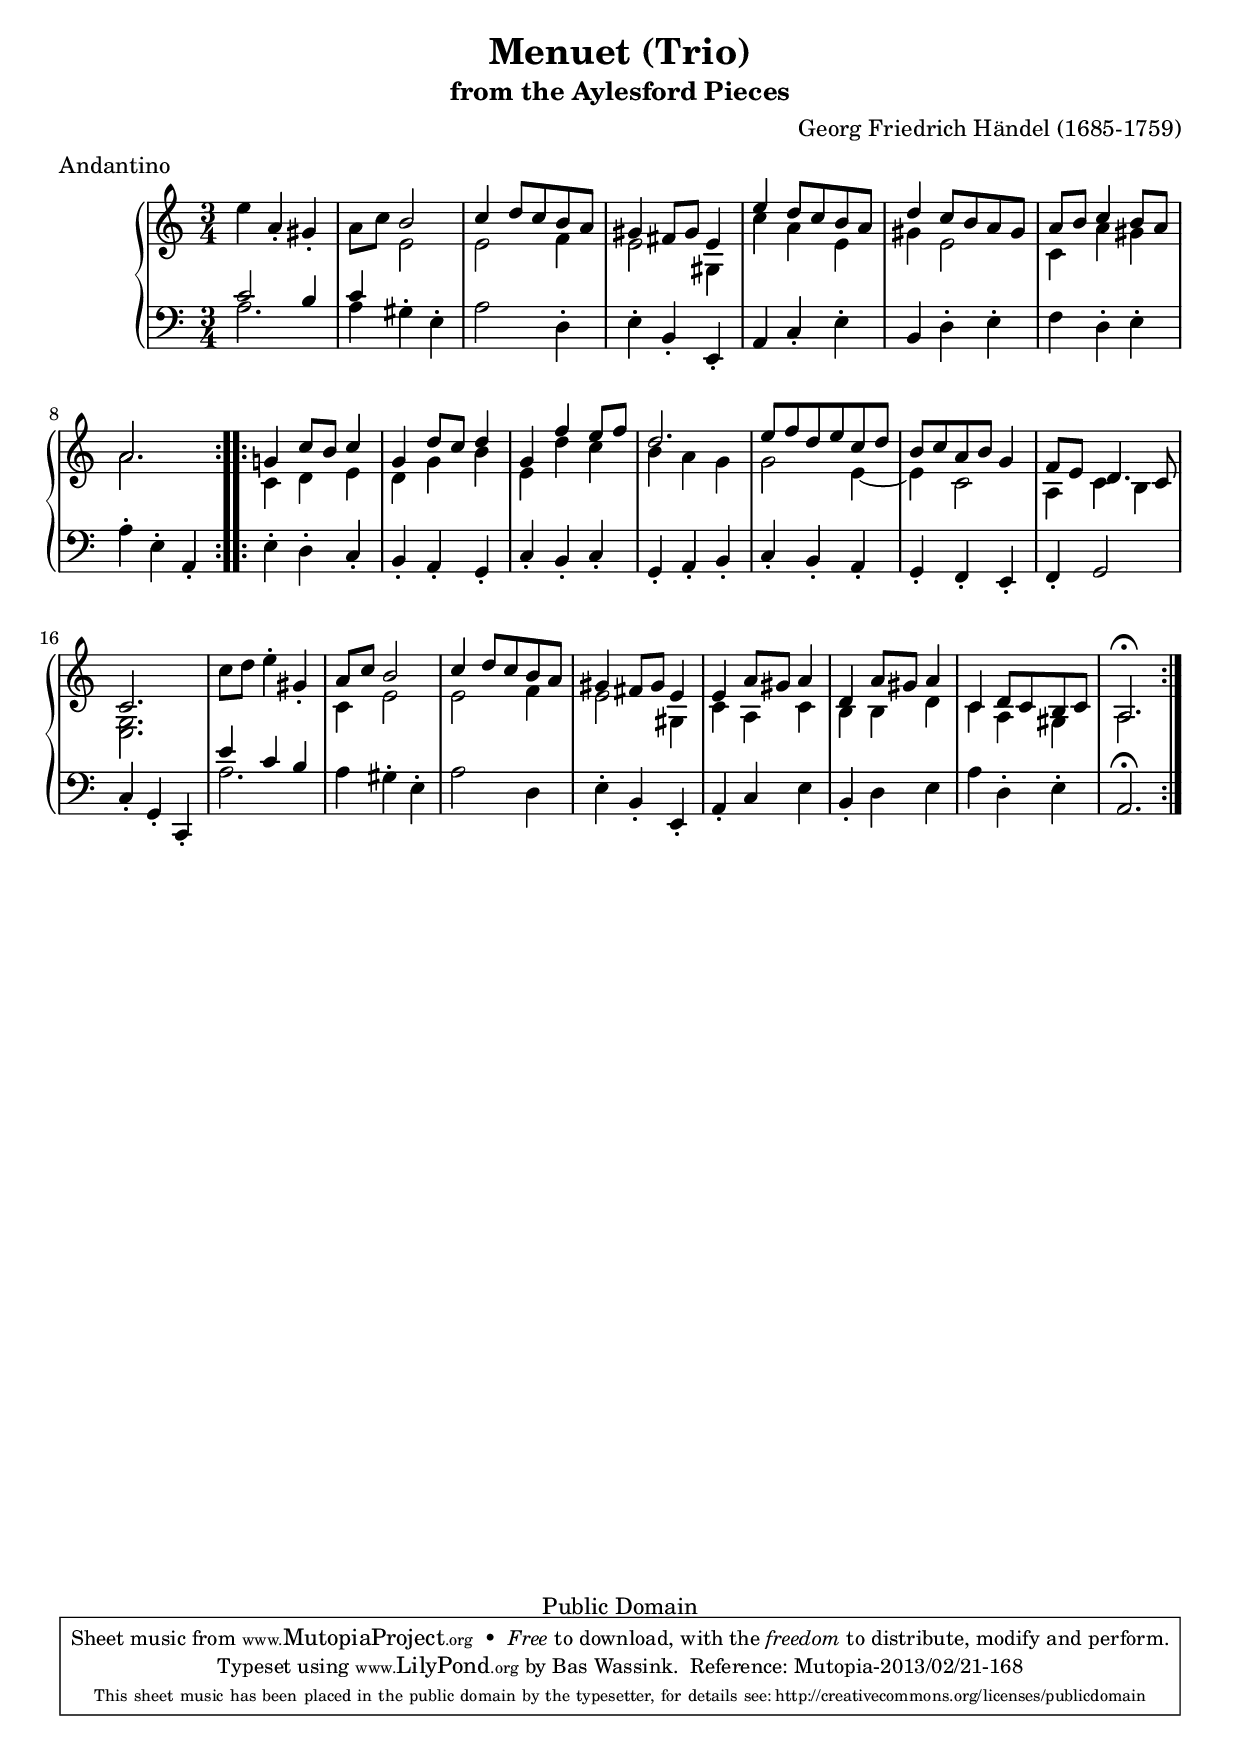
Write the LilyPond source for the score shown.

\version "2.16.1"
#(set-global-staff-size 20)
\header {
  title             = "Menuet (Trio)"
  subtitle          = "from the Aylesford Pieces"
  composer          = "Georg Friedrich Händel (1685-1759)"
  meter             = "Andantino"
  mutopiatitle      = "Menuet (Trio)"
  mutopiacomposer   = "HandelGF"
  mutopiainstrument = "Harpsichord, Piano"
  date              = "18th Century"
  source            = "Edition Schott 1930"
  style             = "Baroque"
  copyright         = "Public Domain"
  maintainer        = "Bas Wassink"
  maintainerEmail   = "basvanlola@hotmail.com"

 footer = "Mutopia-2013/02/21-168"
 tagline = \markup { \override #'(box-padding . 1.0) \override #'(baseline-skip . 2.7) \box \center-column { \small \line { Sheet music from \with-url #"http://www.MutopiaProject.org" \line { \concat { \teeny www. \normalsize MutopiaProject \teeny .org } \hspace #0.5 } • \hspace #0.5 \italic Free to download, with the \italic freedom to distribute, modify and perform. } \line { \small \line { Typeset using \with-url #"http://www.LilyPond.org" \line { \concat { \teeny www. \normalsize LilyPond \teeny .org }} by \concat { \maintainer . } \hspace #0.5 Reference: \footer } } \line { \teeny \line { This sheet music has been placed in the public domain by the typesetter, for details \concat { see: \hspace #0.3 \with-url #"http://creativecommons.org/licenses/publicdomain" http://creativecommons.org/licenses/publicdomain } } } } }
  }

Global =  {\key a\minor \time 3/4}


MDI =  \relative c'' {
  \repeat volta 2 {
  \oneVoice e4 a,-. gis-.
  a8 c \voiceOne b2
  c4 d8 c b a
  gis4 fis8 gis e4
  
  e' d8 c b a
  d4 c8 b a gis
  a b c4 b8 a
  a2.
  }
  
  \repeat volta 2 {
  g!4 c8 b c4
  g d'8 c d4
  g, f' e8 f
  d2.
  
  e8 f d e c d
  b c a b g4
  f8 e d4. c8
  c2.
  
  \oneVoice c'8 d e4-. gis,-.
  \voiceOne a8 c b2
  c4 d8 c b a
  gis4 fis8 gis e4
  
  e a8 gis a4
  d, a'8 gis a4
  c, d8 c b c
  a2.\fermata 
  }
  }
MDII =  \relative c' {
  s2.
  s4 e2
  e f4
  e2 gis,4
  
  c' a e
  gis e2
  c4 a' gis
  a2.
  
  c,4 d e
  d g b
  e, d' c
  b a g
  
  g2 e4 ~
  e c2
  a4 c b
  <e, g>2.
  
  s2.
  c'4 e2
  e f4
  e2 gis,4
  
  c a c
  b b d
  c a gis
  a2.
  }

MSI =  \relative c' {
  <<{
    c2 b4 |
    c
  } \\ {
    a2. |
    a4
  }>> gis-. e-. |
  a2 d,4-.
  e-. b-. e,-.
  
  a c-. e-.
  b d-. e-.
  f d-. e-.
  a-. e-. a,-.
  
  e'4-. d-. c-.
  b-. a-. g-.
  c-. b-. c-.
  g-. a-. b-.
  
  c-. b-. a-.
  g-. f-. e-.
  f-. g2
  c4-. g-. c,-.
  
  <<{e''4 c b} \\ a2.>>
  a4 gis-. e-.
  a2 d,4
  e-. b-. e,-.
  
  a-. c e
  b-. d e
  a d,-. e-.
  a,2.\fermata
  }

\score { {
  \new PianoStaff <<
    \set PianoStaff.midiInstrument = "harpsichord"
    \new Staff = "up" <<
      \Global \clef treble
      \new Voice=One {\voiceOne\MDI}
      \new Voice=Two {\voiceTwo\MDII}
    >>
    \new Staff = "down" <<
      \Global \clef bass \MSI
    >>
  >>
}

  \midi {
    \tempo 4 = 80
    }


\layout {}
}
